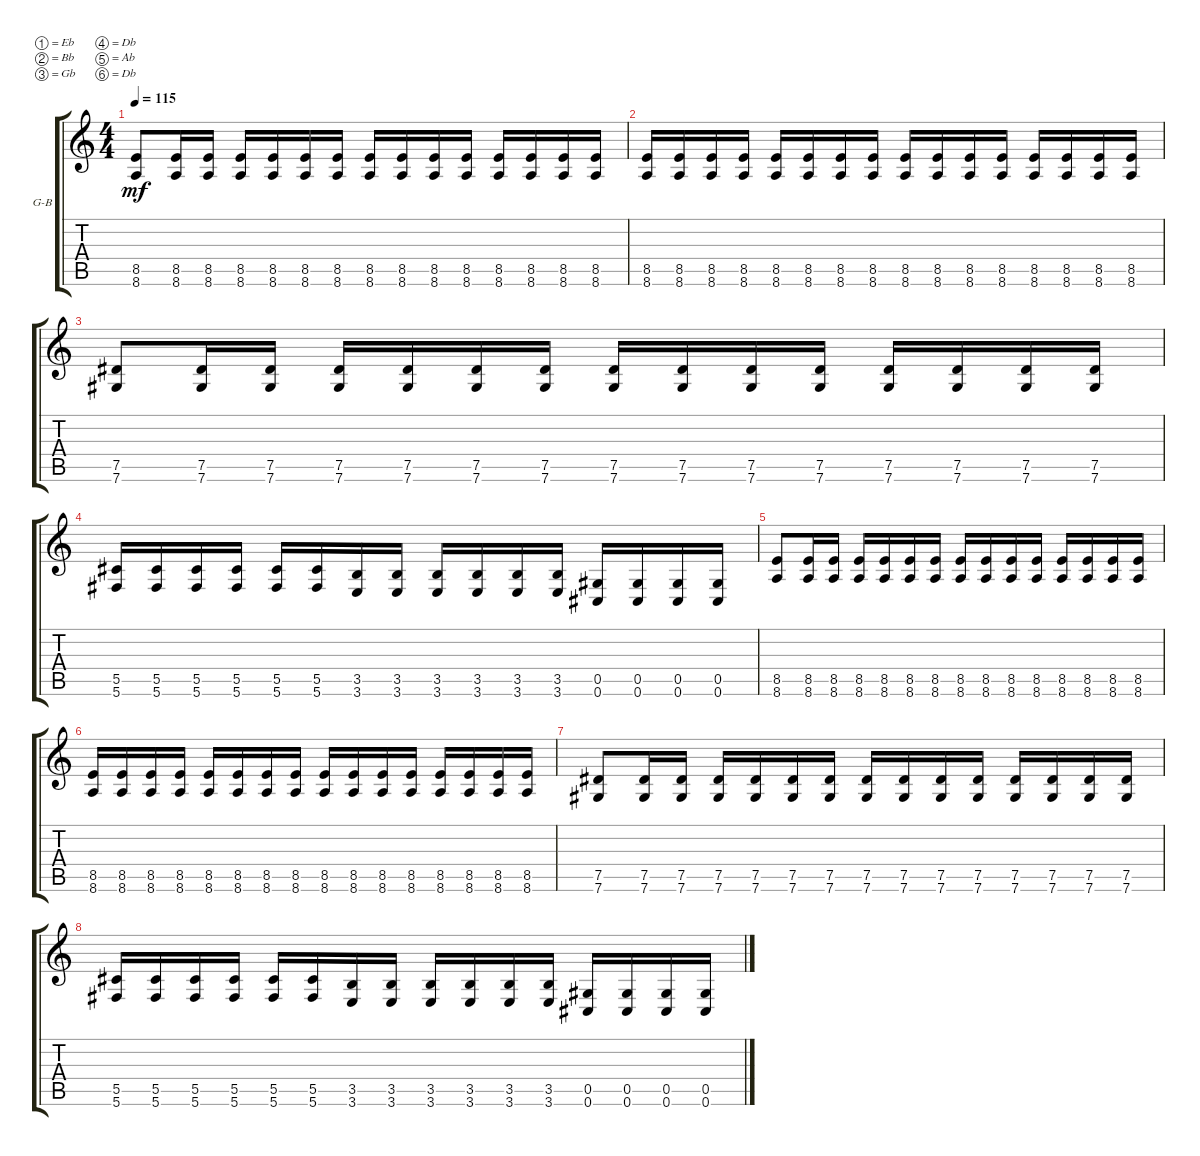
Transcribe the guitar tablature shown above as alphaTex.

\defaultSystemsLayout 4
\bracketExtendMode groupsimilarinstruments
\firstSystemTrackNameOrientation horizontal
\otherSystemsTrackNameOrientation horizontal
\track ("Guitar Base" "G-B") {multiBarRest instrument acousticguitarsteel}
\staff {score tabs}
\tuning (Eb4 Bb3 Gb3 Db3 Ab2 Db2)
\ts (4 4)
\tempo 115
\clef g2
\ks c
(8.6 8.5).8{dy mf} (8.6 8.5).16 (8.6 8.5).16 (8.6 8.5).16 (8.6 8.5).16 (8.6 8.5).16 (8.6 8.5).16 (8.6 8.5).16 (8.6 8.5).16 (8.6 8.5).16 (8.6 8.5).16 (8.6 8.5).16 (8.6 8.5).16 (8.6 8.5).16 (8.6 8.5).16 |
(8.6 8.5).16 (8.6 8.5).16 (8.6 8.5).16 (8.6 8.5).16 (8.6 8.5).16 (8.6 8.5).16 (8.6 8.5).16 (8.6 8.5).16 (8.6 8.5).16 (8.6 8.5).16 (8.6 8.5).16 (8.6 8.5).16 (8.6 8.5).16 (8.6 8.5).16 (8.6 8.5).16 (8.6 8.5).16 |
(7.6 7.5).8 (7.6 7.5).16 (7.6 7.5).16 (7.6 7.5).16 (7.6 7.5).16 (7.6 7.5).16 (7.6 7.5).16 (7.6 7.5).16 (7.6 7.5).16 (7.6 7.5).16 (7.6 7.5).16 (7.6 7.5).16 (7.6 7.5).16 (7.6 7.5).16 (7.6 7.5).16 |
(5.6 5.5).16 (5.6 5.5).16 (5.5 5.6).16 (5.6 5.5).16 (5.6 5.5).16 (5.6 5.5).16 (3.6 3.5).16 (3.5 3.6).16 (3.6 3.5).16 (3.6 3.5).16 (3.5 3.6).16 (3.5 3.6).16 (0.6 0.5).16 (0.5 0.6).16 (0.6 0.5).16 (0.5 0.6).16 |
(8.6 8.5).8 (8.6 8.5).16 (8.6 8.5).16 (8.6 8.5).16 (8.6 8.5).16 (8.6 8.5).16 (8.6 8.5).16 (8.6 8.5).16 (8.6 8.5).16 (8.6 8.5).16 (8.6 8.5).16 (8.6 8.5).16 (8.6 8.5).16 (8.6 8.5).16 (8.6 8.5).16 |
(8.6 8.5).16 (8.6 8.5).16 (8.6 8.5).16 (8.6 8.5).16 (8.6 8.5).16 (8.6 8.5).16 (8.6 8.5).16 (8.6 8.5).16 (8.6 8.5).16 (8.6 8.5).16 (8.6 8.5).16 (8.6 8.5).16 (8.6 8.5).16 (8.6 8.5).16 (8.6 8.5).16 (8.6 8.5).16 |
(7.6 7.5).8 (7.6 7.5).16 (7.6 7.5).16 (7.6 7.5).16 (7.6 7.5).16 (7.6 7.5).16 (7.6 7.5).16 (7.6 7.5).16 (7.6 7.5).16 (7.6 7.5).16 (7.6 7.5).16 (7.6 7.5).16 (7.6 7.5).16 (7.6 7.5).16 (7.6 7.5).16 |
(5.6 5.5).16 (5.6 5.5).16 (5.5 5.6).16 (5.6 5.5).16 (5.6 5.5).16 (5.6 5.5).16 (3.6 3.5).16 (3.5 3.6).16 (3.6 3.5).16 (3.6 3.5).16 (3.5 3.6).16 (3.5 3.6).16 (0.6 0.5).16 (0.5 0.6).16 (0.6 0.5).16 (0.5 0.6).16
